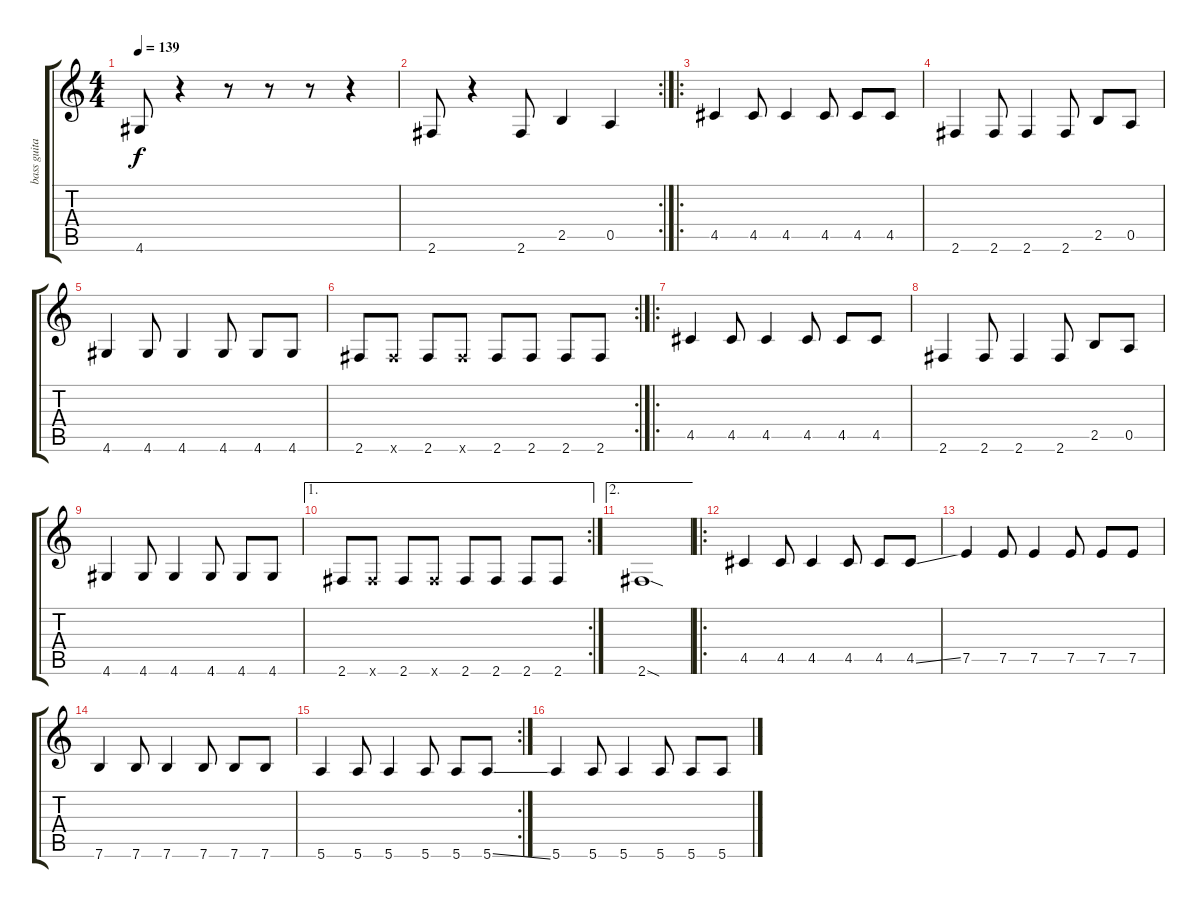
\track ("bass guitar" "bass guita") {instrument electricbasspick}
\staff {score tabs}
\tuning (E4 B3 G3 D3 A2 E2) {hide}
\ts (4 4)
\tempo 139
\clef g2
\ks c
4.6.8{dy f} r.4 r.8 r.8 r.8 r.4 |
\rc 2
2.6.8 r.4 2.6.8 2.5.4 0.5.4 |
\ro
4.5.4 4.5.8 4.5.4 4.5.8 4.5.8 4.5.8 |
2.6.4 2.6.8 2.6.4 2.6.8 2.5.8 0.5.8 |
4.6.4 4.6.8 4.6.4 4.6.8 4.6.8 4.6.8 |
\rc 2
2.6.8 2.6{x}.8 2.6.8 2.6{x}.8 2.6.8 2.6.8 2.6.8 2.6.8 |
\ro
4.5.4 4.5.8 4.5.4 4.5.8 4.5.8 4.5.8 |
2.6.4 2.6.8 2.6.4 2.6.8 2.5.8 0.5.8 |
4.6.4 4.6.8 4.6.4 4.6.8 4.6.8 4.6.8 |
\ae 1
\rc 2
2.6.8 2.6{x}.8 2.6.8 2.6{x}.8 2.6.8 2.6.8 2.6.8 2.6.8 |
\ae 2
2.6{sod}.1 |
\ro
4.5.4 4.5.8 4.5.4 4.5.8 4.5.8 4.5{ss}.8 |
7.5.4 7.5.8 7.5.4 7.5.8 7.5.8 7.5.8 |
7.6.4 7.6.8 7.6.4 7.6.8 7.6.8 7.6.8 |
\rc 2
5.6.4 5.6.8 5.6.4 5.6.8 5.6.8 5.6{ss}.8 |
5.6.4 5.6.8 5.6.4 5.6.8 5.6.8 5.6.8
